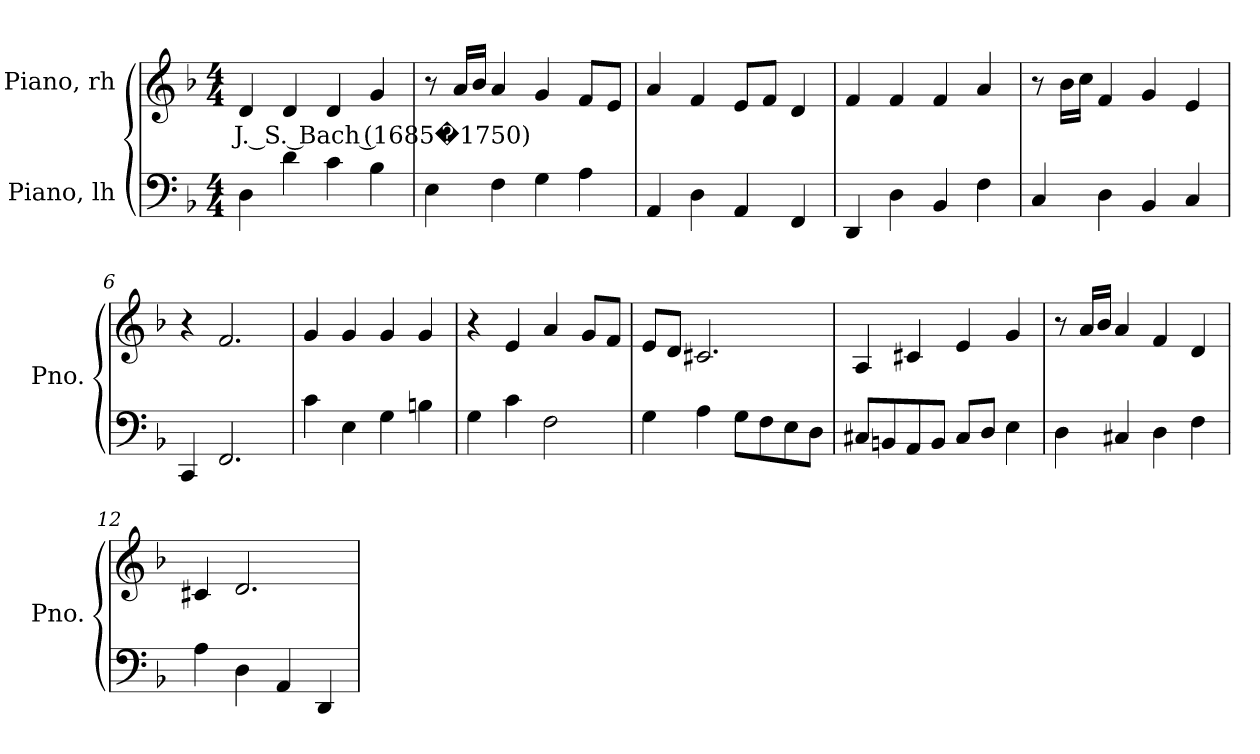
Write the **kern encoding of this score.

**kern	**kern	**text
*part2	*part1	*part1
*staff2	*staff1	*staff1
*I"Piano, lh	*I"Piano, rh	*
*I'Pno.	*I'Pno.	*
*clefF4	*clefG2	*
*k[b-]	*k[b-]	*
*M4/4	*M4/4	*
*MM105	*MM105	*
=1	=1	=1
!	!	!LO:LY:b
4D\	4d/	J. S. Bach (1685�1750)
4d\	4d/	.
4c\	4d/	.
4B-\	4g/	.
=2	=2	=2
4E\	8r	.
.	16a/LL	.
.	16b-/JJ	.
4F\	4a/	.
4G\	4g/	.
4A\	8f/L	.
.	8e/J	.
=3	=3	=3
4AA/	4a/	.
4D\	4f/	.
4AA/	8e/L	.
.	8f/J	.
4FF/	4d/	.
=4	=4	=4
4DD/	4f/	.
4D\	4f/	.
4BB-/	4f/	.
4F\	4a/	.
!!LO:LB:g=z
=5	=5	=5
4C/	8r	.
.	16b-\LL	.
.	16cc\JJ	.
4D\	4f/	.
4BB-/	4g/	.
4C/	4e/	.
=6	=6	=6
4CC/	4r	.
2.FF/	2.f/	.
=7	=7	=7
4c\	4g/	.
4E\	4g/	.
4G\	4g/	.
4Bn\	4g/	.
=8	=8	=8
4G\	4r	.
4c\	4e/	.
2F\	4a/	.
.	8g/L	.
.	8f/J	.
=9	=9	=9
4G\	8e/L	.
.	8d/J	.
4A\	2.c#X/	.
8G\L	.	.
8F\	.	.
8E\	.	.
8D\J	.	.
=10	=10	=10
8C#X/L	4A/	.
8BBn/	.	.
8AA/	4c#X/	.
8BB/J	.	.
8C#/L	4e/	.
8D/J	.	.
4E\	4g/	.
!!LO:LB:g=z
=11	=11	=11
4D\	8r	.
.	16a/LL	.
.	16b-/JJ	.
4C#X/	4a/	.
4D\	4f/	.
4F\	4d/	.
=12	=12	=12
4A\	4c#X/	.
4D\	2.d/	.
4AA/	.	.
4DD/	.	.
=	=	=
*-	*-	*-
